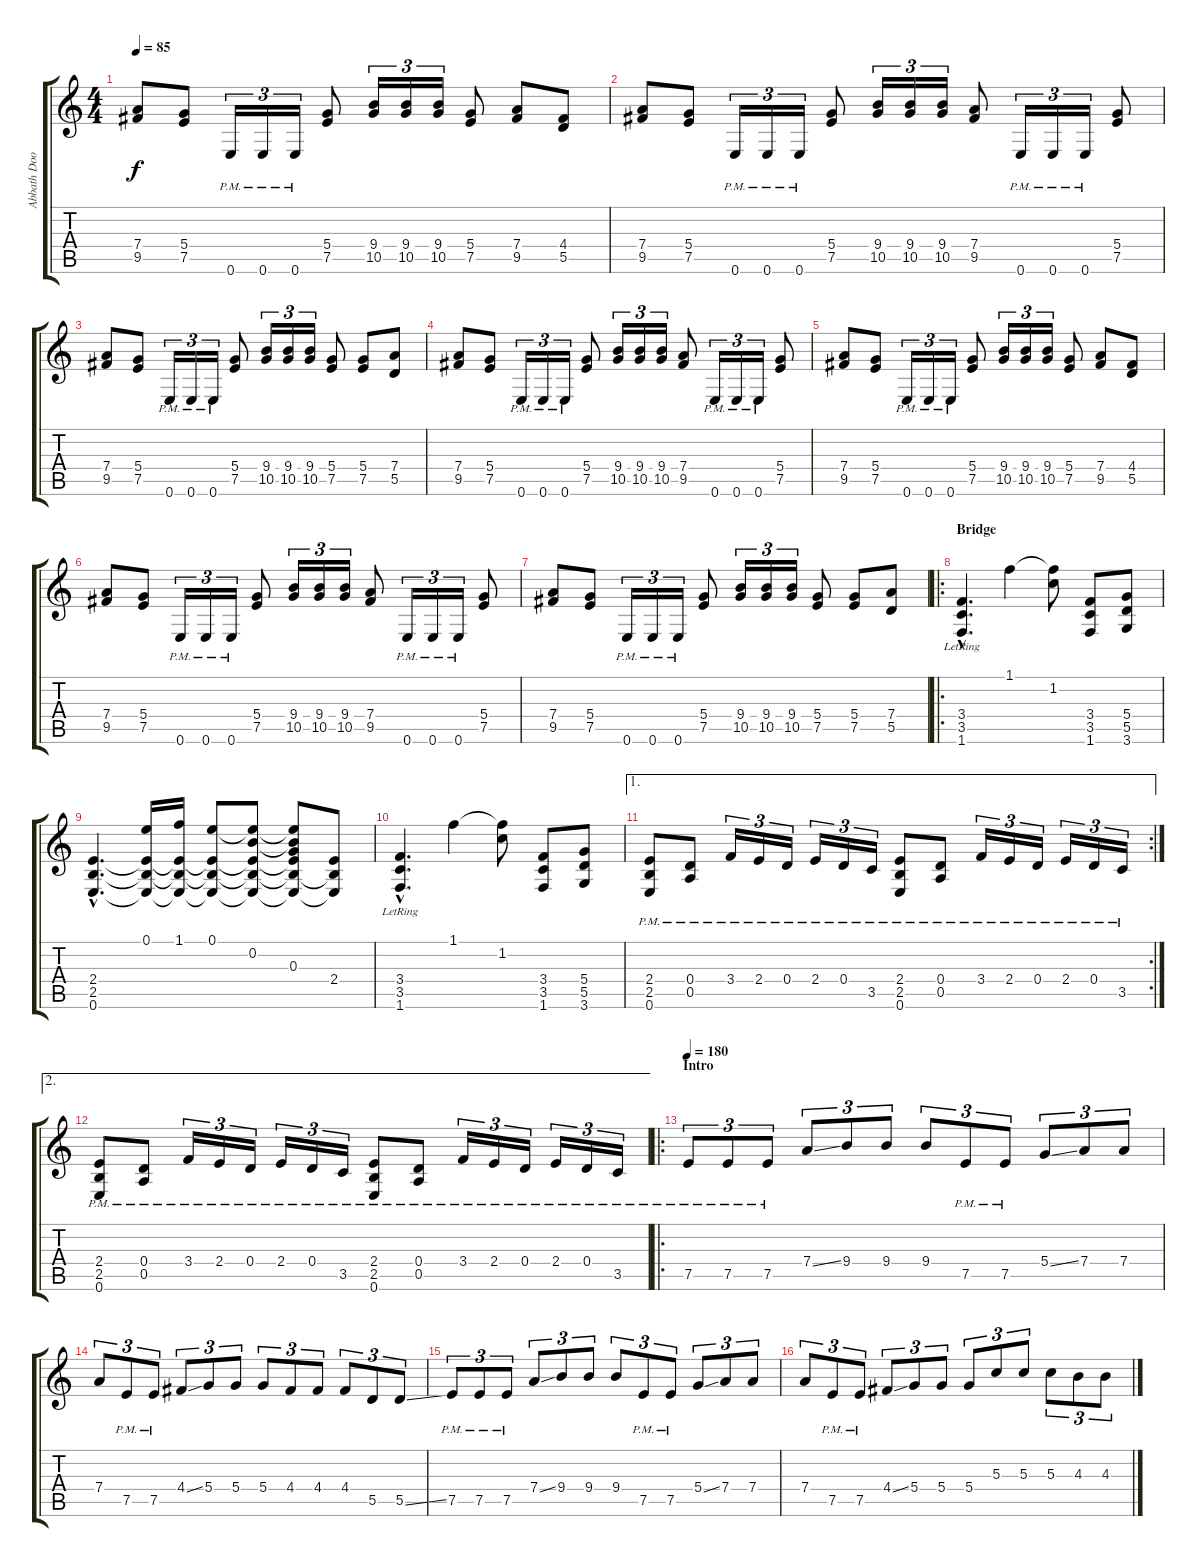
\track ("Abbath Doom Occulta (Guitar)" "Abbath Doo") {instrument distortionguitar}
\staff {score tabs}
\tuning (E4 B3 G3 D3 A2 E2) {hide}
\ts (4 4)
\tempo 85
\clef g2
\ks c
(7.4 9.5).8{dy f} (5.4 7.5).8 0.6{pm}.16{tu (3 2)} 0.6{pm}.16{tu (3 2)} 0.6{pm}.16{tu (3 2)} (5.4 7.5).8 (9.4 10.5).16{tu (3 2)} (9.4 10.5).16{tu (3 2)} (9.4 10.5).16{tu (3 2)} (5.4 7.5).8 (7.4 9.5).8 (4.4 5.5).8 |
(7.4 9.5).8 (5.4 7.5).8 0.6{pm}.16{tu (3 2)} 0.6{pm}.16{tu (3 2)} 0.6{pm}.16{tu (3 2)} (5.4 7.5).8 (9.4 10.5).16{tu (3 2)} (9.4 10.5).16{tu (3 2)} (9.4 10.5).16{tu (3 2)} (7.4 9.5).8 0.6{pm}.16{tu (3 2)} 0.6{pm}.16{tu (3 2)} 0.6{pm}.16{tu (3 2)} (5.4 7.5).8 |
(7.4 9.5).8 (5.4 7.5).8 0.6{pm}.16{tu (3 2)} 0.6{pm}.16{tu (3 2)} 0.6{pm}.16{tu (3 2)} (5.4 7.5).8 (9.4 10.5).16{tu (3 2)} (9.4 10.5).16{tu (3 2)} (9.4 10.5).16{tu (3 2)} (5.4 7.5).8 (5.4 7.5).8 (7.4 5.5).8 |
(7.4 9.5).8{volume 13} (5.4 7.5).8 0.6{pm}.16{tu (3 2)} 0.6{pm}.16{tu (3 2)} 0.6{pm}.16{tu (3 2)} (5.4 7.5).8 (9.4 10.5).16{tu (3 2)} (9.4 10.5).16{tu (3 2)} (9.4 10.5).16{tu (3 2)} (7.4 9.5).8 0.6{pm}.16{tu (3 2)} 0.6{pm}.16{tu (3 2)} 0.6{pm}.16{tu (3 2)} (5.4 7.5).8 |
(7.4 9.5).8 (5.4 7.5).8 0.6{pm}.16{tu (3 2)} 0.6{pm}.16{tu (3 2)} 0.6{pm}.16{tu (3 2)} (5.4 7.5).8 (9.4 10.5).16{tu (3 2)} (9.4 10.5).16{tu (3 2)} (9.4 10.5).16{tu (3 2)} (5.4 7.5).8 (7.4 9.5).8 (4.4 5.5).8 |
(7.4 9.5).8 (5.4 7.5).8 0.6{pm}.16{tu (3 2)} 0.6{pm}.16{tu (3 2)} 0.6{pm}.16{tu (3 2)} (5.4 7.5).8 (9.4 10.5).16{tu (3 2)} (9.4 10.5).16{tu (3 2)} (9.4 10.5).16{tu (3 2)} (7.4 9.5).8 0.6{pm}.16{tu (3 2)} 0.6{pm}.16{tu (3 2)} 0.6{pm}.16{tu (3 2)} (5.4 7.5).8 |
(7.4 9.5).8 (5.4 7.5).8 0.6{pm}.16{tu (3 2)} 0.6{pm}.16{tu (3 2)} 0.6{pm}.16{tu (3 2)} (5.4 7.5).8 (9.4 10.5).16{tu (3 2)} (9.4 10.5).16{tu (3 2)} (9.4 10.5).16{tu (3 2)} (5.4 7.5).8 (5.4 7.5).8 (7.4 5.5).8 |
\ro
\section ("" "Bridge")
(3.4{hac lr} 3.5{hac lr} 1.6{hac lr}).4{d} 1.1.4 (1.1{t} 1.2).8 (3.4 3.5 1.6).8 (5.4 5.5 3.6).8 |
(2.4{hac} 2.5{hac} 0.6{hac}).4{d} (0.1 2.4{t} 2.5{t} 0.6{t}).16 (1.1 2.4{t} 2.5{t} 0.6{t}).16 (0.1 2.4{t} 2.5{t} 0.6{t}).8 (0.1{t} 0.2 2.4{t} 2.5{t} 0.6{t}).8 (0.1{t} 0.2{t} 0.3 2.4{t} 2.5{t} 0.6{t}).8 (2.4 2.5{t} 0.6{t}).8 |
(3.4{hac lr} 3.5{hac lr} 1.6{hac lr}).4{d} 1.1.4 (1.1{t} 1.2).8 (3.4 3.5 1.6).8 (5.4 5.5 3.6).8 |
\ae 1
\rc 2
(2.4{pm} 2.5{pm} 0.6{pm}).8 (0.4{pm} 0.5{pm}).8 3.4{pm}.16{tu (3 2)} 2.4{pm}.16{tu (3 2)} 0.4{pm}.16{tu (3 2)} 2.4{pm}.16{tu (3 2)} 0.4{pm}.16{tu (3 2)} 3.5{pm}.16{tu (3 2)} (2.4{pm} 2.5{pm} 0.6{pm}).8 (0.4{pm} 0.5{pm}).8 3.4{pm}.16{tu (3 2)} 2.4{pm}.16{tu (3 2)} 0.4{pm}.16{tu (3 2)} 2.4{pm}.16{tu (3 2)} 0.4{pm}.16{tu (3 2)} 3.5{pm}.16{tu (3 2)} |
\ae 2
(2.4{pm} 2.5{pm} 0.6{pm}).8 (0.4{pm} 0.5{pm}).8 3.4{pm}.16{tu (3 2)} 2.4{pm}.16{tu (3 2)} 0.4{pm}.16{tu (3 2)} 2.4{pm}.16{tu (3 2)} 0.4{pm}.16{tu (3 2)} 3.5{pm}.16{tu (3 2)} (2.4{pm} 2.5{pm} 0.6{pm}).8 (0.4{pm} 0.5{pm}).8 3.4{pm}.16{tu (3 2)} 2.4{pm}.16{tu (3 2)} 0.4{pm}.16{tu (3 2)} 2.4{pm}.16{tu (3 2)} 0.4{pm}.16{tu (3 2)} 3.5{pm}.16{tu (3 2)} |
\ro
\section ("" "Intro")
\tempo 180
7.5{pm}.8{tu (3 2)} 7.5{pm}.8{tu (3 2)} 7.5{pm}.8{tu (3 2)} 7.4{ss}.8{tu (3 2)} 9.4.8{tu (3 2)} 9.4.8{tu (3 2)} 9.4.8{tu (3 2)} 7.5{pm}.8{tu (3 2)} 7.5{pm}.8{tu (3 2)} 5.4{ss}.8{tu (3 2)} 7.4.8{tu (3 2)} 7.4.8{tu (3 2)} |
7.4.8{tu (3 2)} 7.5{pm}.8{tu (3 2)} 7.5{pm}.8{tu (3 2)} 4.4{ss}.8{tu (3 2)} 5.4.8{tu (3 2)} 5.4.8{tu (3 2)} 5.4.8{tu (3 2)} 4.4.8{tu (3 2)} 4.4.8{tu (3 2)} 4.4.8{tu (3 2)} 5.5.8{tu (3 2)} 5.5{ss}.8{tu (3 2)} |
7.5{pm}.8{tu (3 2)} 7.5{pm}.8{tu (3 2)} 7.5{pm}.8{tu (3 2)} 7.4{ss}.8{tu (3 2)} 9.4.8{tu (3 2)} 9.4.8{tu (3 2)} 9.4.8{tu (3 2)} 7.5{pm}.8{tu (3 2)} 7.5{pm}.8{tu (3 2)} 5.4{ss}.8{tu (3 2)} 7.4.8{tu (3 2)} 7.4.8{tu (3 2)} |
7.4.8{tu (3 2)} 7.5{pm}.8{tu (3 2)} 7.5{pm}.8{tu (3 2)} 4.4{ss}.8{tu (3 2)} 5.4.8{tu (3 2)} 5.4.8{tu (3 2)} 5.4.8{tu (3 2)} 5.3.8{tu (3 2)} 5.3.8{tu (3 2)} 5.3.8{tu (3 2)} 4.3.8{tu (3 2)} 4.3.8{tu (3 2)}
